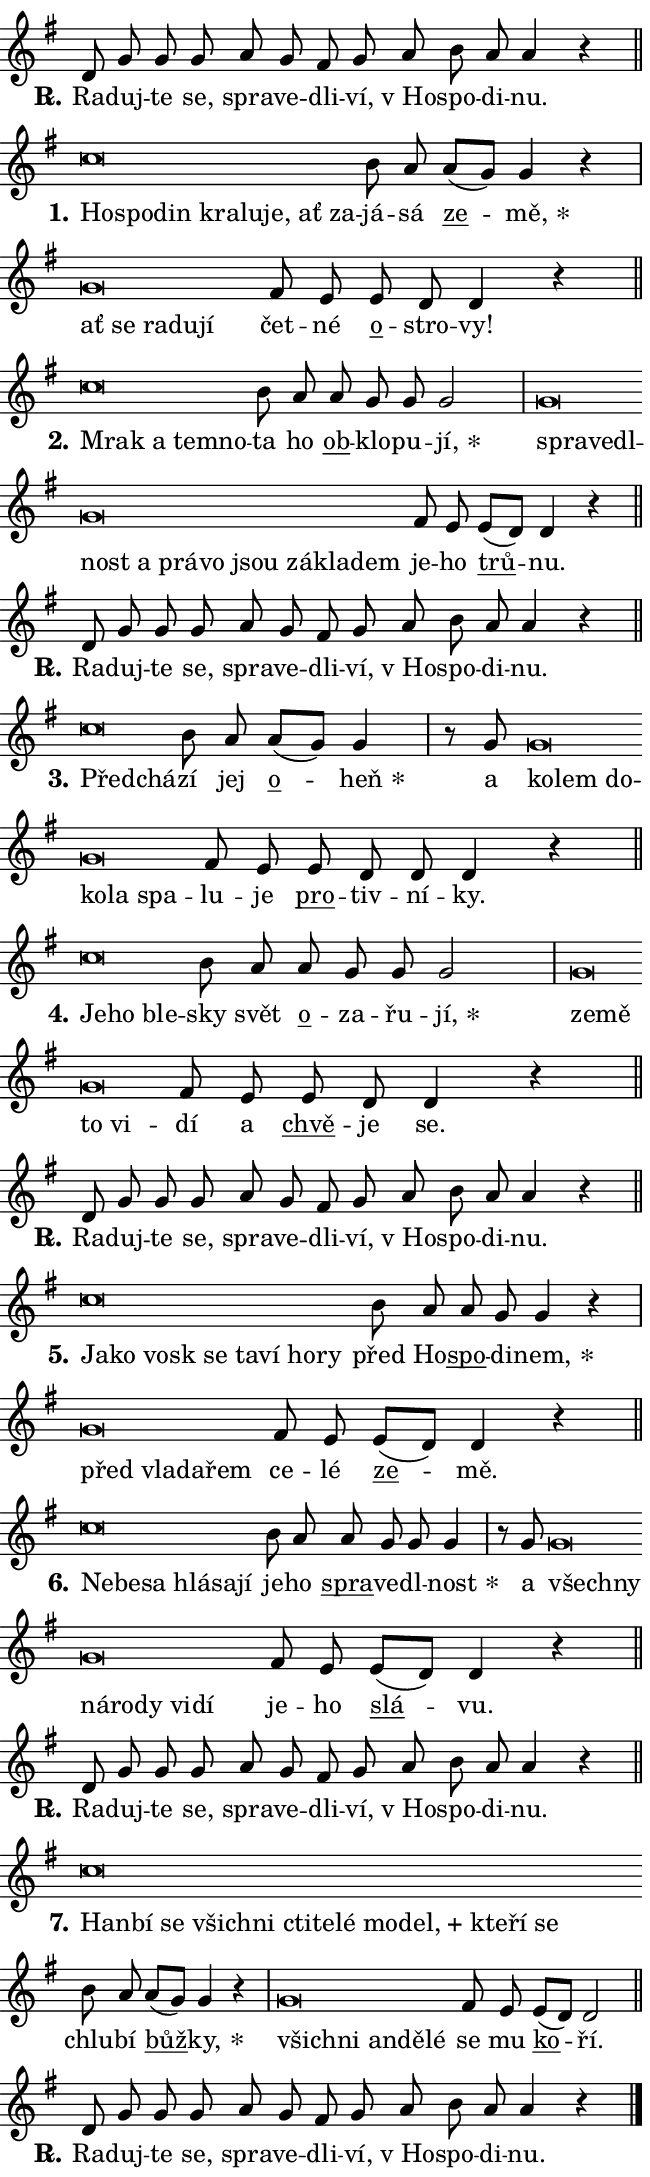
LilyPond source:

\version "2.24.0"
\header { tagline = "" }
\paper {
  indent = 0\cm
  top-margin = 0\cm
  right-margin = 0.13\cm % to fit lyric hyphens
  bottom-margin = 0\cm
  left-margin = 0\cm
  paper-width = 11\cm
  page-breaking = #ly:one-page-breaking
  system-system-spacing.basic-distance = #11
  score-system-spacing.basic-distance = #11
  ragged-last = ##f
}


%% Author: Thomas Morley
%% https://lists.gnu.org/archive/html/lilypond-user/2020-05/msg00002.html
#(define (line-position grob)
"Returns position of @var[grob} in current system:
   @code{'start}, if at first time-step
   @code{'end}, if at last time-step
   @code{'middle} otherwise
"
  (let* ((col (ly:item-get-column grob))
         (ln (ly:grob-object col 'left-neighbor))
         (rn (ly:grob-object col 'right-neighbor))
         (col-to-check-left (if (ly:grob? ln) ln col))
         (col-to-check-right (if (ly:grob? rn) rn col))
         (break-dir-left
           (and
             (ly:grob-property col-to-check-left 'non-musical #f)
             (ly:item-break-dir col-to-check-left)))
         (break-dir-right
           (and
             (ly:grob-property col-to-check-right 'non-musical #f)
             (ly:item-break-dir col-to-check-right))))
        (cond ((eqv? 1 break-dir-left) 'start)
              ((eqv? -1 break-dir-right) 'end)
              (else 'middle))))

#(define (tranparent-at-line-position vctor)
  (lambda (grob)
  "Relying on @code{line-position} select the relevant enry from @var{vctor}.
Used to determine transparency,"
    (case (line-position grob)
      ((end) (not (vector-ref vctor 0)))
      ((middle) (not (vector-ref vctor 1)))
      ((start) (not (vector-ref vctor 2))))))

noteHeadBreakVisibility =
#(define-music-function (break-visibility)(vector?)
"Makes @code{NoteHead}s transparent relying on @var{break-visibility}"
#{
  \override NoteHead.transparent =
    #(tranparent-at-line-position break-visibility)
#})

#(define delete-ledgers-for-transparent-note-heads
  (lambda (grob)
    "Reads whether a @code{NoteHead} is transparent.
If so this @code{NoteHead} is removed from @code{'note-heads} from
@var{grob}, which is supposed to be @code{LedgerLineSpanner}.
As a result ledgers are not printed for this @code{NoteHead}"
    (let* ((nhds-array (ly:grob-object grob 'note-heads))
           (nhds-list
             (if (ly:grob-array? nhds-array)
                 (ly:grob-array->list nhds-array)
                 '()))
           ;; Relies on the transparent-property being done before
           ;; Staff.LedgerLineSpanner.after-line-breaking is executed.
           ;; This is fragile ...
           (to-keep
             (remove
               (lambda (nhd)
                 (ly:grob-property nhd 'transparent #f))
               nhds-list)))
      ;; TODO find a better method to iterate over grob-arrays, similiar
      ;; to filter/remove etc for lists
      ;; For now rebuilt from scratch
      (set! (ly:grob-object grob 'note-heads)  '())
      (for-each
        (lambda (nhd)
          (ly:pointer-group-interface::add-grob grob 'note-heads nhd))
        to-keep))))

squashNotes = {
  \override NoteHead.X-extent = #'(-0.2 . 0.2)
  \override NoteHead.Y-extent = #'(-0.75 . 0)
  \override NoteHead.stencil =
    #(lambda (grob)
       (let ((pos (ly:grob-property grob 'staff-position)))
         (begin
           (if (< pos -7) (display "ERROR: Lower brevis then expected\n") (display ""))
           (if (<= pos -6) ly:text-interface::print ly:note-head::print))))
}
unSquashNotes = {
  \revert NoteHead.X-extent
  \revert NoteHead.Y-extent
  \revert NoteHead.stencil
}

hideNotes = \noteHeadBreakVisibility #begin-of-line-visible
unHideNotes = \noteHeadBreakVisibility #all-visible

% work-around for resetting accidentals
% https://lilypond.org/doc/v2.23/Documentation/notation/displaying-rhythms#unmetered-music
cadenzaMeasure = {
  \cadenzaOff
  \partial 1024 s1024
  \cadenzaOn
}

#(define-markup-command (accent layout props text) (markup?)
  "Underline accented syllable"
  (interpret-markup layout props
    #{\markup \override #'(offset . 4.3) \underline { #text }#}))

responsum = \markup \concat {
  "R" \hspace #-1.05 \path #0.1 #'((moveto 0 0.07) (lineto 0.9 0.8)) \hspace #0.05 "."
}

spaceSize = #0.6828661417322834 % exact space size for TeX Gyre Schola

\layout {
  \context {
    \Staff
    \remove "Time_signature_engraver"
    \override LedgerLineSpanner.after-line-breaking = #delete-ledgers-for-transparent-note-heads
  }
  \context {
    \Lyrics {
      \override LyricSpace.minimum-distance = \spaceSize
      \override LyricText.font-name = #"TeX Gyre Schola"
      \override LyricText.font-size = 1
      \override StanzaNumber.font-name = #"TeX Gyre Schola Bold"
      \override StanzaNumber.font-size = 1
    }
  }
  \context {
    \Score 
    \override NoteHead.text =
      #(lambda (grob) 
        (let ((pos (ly:grob-property grob 'staff-position)))
          #{\markup {
            \combine
              \halign #-0.55 \raise #(if (= pos -6) 0 0.5) \override #'(thickness . 2) \draw-line #'(3.2 . 0)
              \musicglyph "noteheads.sM1"
          }#}))
  }
}

% magnetic-lyrics.ily
%
%   written by
%     Jean Abou Samra <jean@abou-samra.fr>
%     Werner Lemberg <wl@gnu.org>
%
%   adapted by
%     Jiri Hon <jiri.hon@gmail.com>
%
% Version 2022-Apr-15

% https://www.mail-archive.com/lilypond-user@gnu.org/msg149350.html

#(define (Left_hyphen_pointer_engraver context)
   "Collect syllable-hyphen-syllable occurrences in lyrics and store
them in properties.  This engraver only looks to the left.  For
example, if the lyrics input is @code{foo -- bar}, it does the
following.

@itemize @bullet
@item
Set the @code{text} property of the @code{LyricHyphen} grob between
@q{foo} and @q{bar} to @code{foo}.

@item
Set the @code{left-hyphen} property of the @code{LyricText} grob with
text @q{foo} to the @code{LyricHyphen} grob between @q{foo} and
@q{bar}.
@end itemize

Use this auxiliary engraver in combination with the
@code{lyric-@/text::@/apply-@/magnetic-@/offset!} hook."
   (let ((hyphen #f)
         (text #f))
     (make-engraver
      (acknowledgers
       ((lyric-syllable-interface engraver grob source-engraver)
        (set! text grob)))
      (end-acknowledgers
       ((lyric-hyphen-interface engraver grob source-engraver)
        ;(when (not (grob::has-interface grob 'lyric-space-interface))
          (set! hyphen grob)));)
      ((stop-translation-timestep engraver)
       (when (and text hyphen)
         (ly:grob-set-object! text 'left-hyphen hyphen))
       (set! text #f)
       (set! hyphen #f)))))

#(define (lyric-text::apply-magnetic-offset! grob)
   "If the space between two syllables is less than the value in
property @code{LyricText@/.details@/.squash-threshold}, move the right
syllable to the left so that it gets concatenated with the left
syllable.

Use this function as a hook for
@code{LyricText@/.after-@/line-@/breaking} if the
@code{Left_@/hyphen_@/pointer_@/engraver} is active."
   (let ((hyphen (ly:grob-object grob 'left-hyphen #f)))
     (when hyphen
       (let ((left-text (ly:spanner-bound hyphen LEFT)))
         (when (grob::has-interface left-text 'lyric-syllable-interface)
           (let* ((common (ly:grob-common-refpoint grob left-text X))
                  (this-x-ext (ly:grob-extent grob common X))
                  (left-x-ext
                   (begin
                     ;; Trigger magnetism for left-text.
                     (ly:grob-property left-text 'after-line-breaking)
                     (ly:grob-extent left-text common X)))
                  ;; `delta` is the gap width between two syllables.
                  (delta (- (interval-start this-x-ext)
                            (interval-end left-x-ext)))
                  (details (ly:grob-property grob 'details))
                  (threshold (assoc-get 'squash-threshold details 0.2)))
             (when (< delta threshold)
               (let* (;; We have to manipulate the input text so that
                      ;; ligatures crossing syllable boundaries are not
                      ;; disabled.  For languages based on the Latin
                      ;; script this is essentially a beautification.
                      ;; However, for non-Western scripts it can be a
                      ;; necessity.
                      (lt (ly:grob-property left-text 'text))
                      (rt (ly:grob-property grob 'text))
                      (is-space (grob::has-interface hyphen 'lyric-space-interface))
                      (space (if is-space " " ""))
                      (extra-delta (if is-space spaceSize 0))
                      ;; Append new syllable.
                      (ltrt-space (if (and (string? lt) (string? rt))
                                (string-append lt space rt)
                                (make-concat-markup (list lt space rt))))
                      ;; Right-align `ltrt` to the right side.
                      (ltrt-space-markup (grob-interpret-markup
                               grob
                               (make-translate-markup
                                (cons (interval-length this-x-ext) 0)
                                (make-right-align-markup ltrt-space)))))
                 (begin
                   ;; Don't print `left-text`.
                   (ly:grob-set-property! left-text 'stencil #f)
                   ;; Set text and stencil (which holds all collected
                   ;; syllables so far) and shift it to the left.
                   (ly:grob-set-property! grob 'text ltrt-space)
                   (ly:grob-set-property! grob 'stencil ltrt-space-markup)
                   (ly:grob-translate-axis! grob (- (- delta extra-delta)) X))))))))))


#(define (lyric-hyphen::displace-bounds-first grob)
   ;; Make very sure this callback isn't triggered too early.
   (let ((left (ly:spanner-bound grob LEFT))
         (right (ly:spanner-bound grob RIGHT)))
     (ly:grob-property left 'after-line-breaking)
     (ly:grob-property right 'after-line-breaking)
     (ly:lyric-hyphen::print grob)))

squashThreshold = #0.4

\layout {
  \context {
    \Lyrics
    \consists #Left_hyphen_pointer_engraver
    \override LyricText.after-line-breaking =
      #lyric-text::apply-magnetic-offset!
    \override LyricHyphen.stencil = #lyric-hyphen::displace-bounds-first
    \override LyricText.details.squash-threshold = \squashThreshold
    \override LyricHyphen.minimum-distance = 0
    \override LyricHyphen.minimum-length = \squashThreshold
  }
}

squashText = \override LyricText.details.squash-threshold = 9999
unSquashText = \override LyricText.details.squash-threshold = \squashThreshold

leftText = \override LyricText.self-alignment-X = #LEFT
unLeftText = \revert LyricText.self-alignment-X

starOffset = #(lambda (grob) 
                (let ((x_offset (ly:self-alignment-interface::aligned-on-x-parent grob)))
                  (if (= x_offset 0) 0 (+ x_offset 1.2))))

star = #(define-music-function (syllable)(string?)
"Append star separator at the end of a syllable"
#{
  \once \override LyricText.X-offset = #starOffset
  \lyricmode { \markup {
    #syllable
    \override #'((font-name . "TeX Gyre Schola Bold")) \hspace #0.2 \lower #0.65 \larger "*"
  } }
#})

starAccent = #(define-music-function (syllable)(string?)
"Append star separator at the end of a syllable and make accent"
#{
  \once \override LyricText.X-offset = #starOffset
  \lyricmode { \markup {
    \accent #syllable
    \override #'((font-name . "TeX Gyre Schola Bold")) \hspace #0.2 \lower #0.65 \larger "*"
  } }
#})

breath = #(define-music-function (syllable)(string?)
"Append breathing indicator at the end of a syllable"
#{
  \lyricmode { \markup { #syllable "+" } }
#})

optionalBreath = #(define-music-function (syllable)(string?)
"Append optional breathing indicator at the end of a syllable"
#{
  \lyricmode { \markup { #syllable "(+)" } }
#})


\score {
    <<
        \new Voice = "melody" { \cadenzaOn \key g \major \relative { d'8 g g g a g \bar "" fis g \bar "" a b a a4 r \cadenzaMeasure \bar "||" \break } }
        \new Lyrics \lyricsto "melody" { \lyricmode { \set stanza = \responsum
Ra -- duj -- te se, spra -- ve -- dli -- ví, "v Ho" -- spo -- di -- nu. } }
    >>
    \layout {}
}

\score {
    <<
        \new Voice = "melody" { \cadenzaOn \key g \major \relative { \squashNotes c''\breve*1/16 \hideNotes \breve*1/16 \bar "" \breve*1/16 \bar "" \breve*1/16 \bar "" \breve*1/16 \bar "" \breve*1/16 \bar "" \breve*1/16 \breve*1/16 \bar "" \unHideNotes \unSquashNotes b8 a \bar "" a[( g)] g4 r \cadenzaMeasure \bar "|" \squashNotes g\breve*1/16 \hideNotes \breve*1/16 \bar "" \breve*1/16 \bar "" \breve*1/16 \breve*1/16 \bar "" \unHideNotes \unSquashNotes fis8 e \bar "" e d d4 r \cadenzaMeasure \bar "||" \break } }
        \new Lyrics \lyricsto "melody" { \lyricmode { \set stanza = "1."
\leftText Ho -- \squashText spo -- din kra -- lu -- je, ať za -- \unLeftText \unSquashText já -- sá \markup \accent ze -- \star mě, \leftText ať \squashText se ra -- du -- jí \unLeftText \unSquashText čet -- né \markup \accent o -- stro -- vy! } }
    >>
    \layout {}
}

\score {
    <<
        \new Voice = "melody" { \cadenzaOn \key g \major \relative { \squashNotes c''\breve*1/16 \hideNotes \breve*1/16 \bar "" \breve*1/16 \breve*1/16 \bar "" \unHideNotes \unSquashNotes b8 a \bar "" a g g g2 \cadenzaMeasure \bar "|" \squashNotes g\breve*1/16 \hideNotes \breve*1/16 \bar "" \breve*1/16 \bar "" \breve*1/16 \bar "" \breve*1/16 \bar "" \breve*1/16 \bar "" \breve*1/16 \bar "" \breve*1/16 \bar "" \breve*1/16 \bar "" \breve*1/16 \breve*1/16 \bar "" \unHideNotes \unSquashNotes fis8 e \bar "" e[( d)] d4 r \cadenzaMeasure \bar "||" \break } }
        \new Lyrics \lyricsto "melody" { \lyricmode { \set stanza = "2."
\leftText Mrak \squashText a tem -- no -- \unLeftText \unSquashText ta ho \markup \accent ob -- klo -- pu -- \star jí, \leftText spra -- \squashText ve -- dl -- nost a prá -- vo jsou zá -- kla -- dem \unLeftText \unSquashText je -- ho \markup \accent trů -- nu. } }
    >>
    \layout {}
}

\score {
    <<
        \new Voice = "melody" { \cadenzaOn \key g \major \relative { d'8 g g g a g \bar "" fis g \bar "" a b a a4 r \cadenzaMeasure \bar "||" \break } }
        \new Lyrics \lyricsto "melody" { \lyricmode { \set stanza = \responsum
Ra -- duj -- te se, spra -- ve -- dli -- ví, "v Ho" -- spo -- di -- nu. } }
    >>
    \layout {}
}

\score {
    <<
        \new Voice = "melody" { \cadenzaOn \key g \major \relative { \squashNotes c''\breve*1/16 \hideNotes \breve*1/16 \bar "" \unHideNotes \unSquashNotes b8 a \bar "" a[( g)] g4 \cadenzaMeasure \bar "|" r8 g8 \squashNotes g\breve*1/16 \hideNotes \breve*1/16 \bar "" \breve*1/16 \bar "" \breve*1/16 \bar "" \breve*1/16 \breve*1/16 \bar "" \unHideNotes \unSquashNotes fis8 e \bar "" e d d d4 r \cadenzaMeasure \bar "||" \break } }
        \new Lyrics \lyricsto "melody" { \lyricmode { \set stanza = "3."
\leftText Před -- \squashText chá -- \unLeftText \unSquashText zí jej \markup \accent o -- \star heň a \leftText ko -- \squashText lem do -- ko -- la spa -- \unLeftText \unSquashText lu -- je \markup \accent pro -- tiv -- ní -- ky. } }
    >>
    \layout {}
}

\score {
    <<
        \new Voice = "melody" { \cadenzaOn \key g \major \relative { \squashNotes c''\breve*1/16 \hideNotes \breve*1/16 \breve*1/16 \bar "" \unHideNotes \unSquashNotes b8 a \bar "" a g g g2 \cadenzaMeasure \bar "|" \squashNotes g\breve*1/16 \hideNotes \breve*1/16 \bar "" \breve*1/16 \breve*1/16 \bar "" \unHideNotes \unSquashNotes fis8 e \bar "" e d d4 r \cadenzaMeasure \bar "||" \break } }
        \new Lyrics \lyricsto "melody" { \lyricmode { \set stanza = "4."
\leftText Je -- \squashText ho ble -- \unLeftText \unSquashText sky svět \markup \accent o -- za -- řu -- \star jí, \leftText ze -- \squashText mě to vi -- \unLeftText \unSquashText dí a \markup \accent chvě -- je se. } }
    >>
    \layout {}
}

\score {
    <<
        \new Voice = "melody" { \cadenzaOn \key g \major \relative { d'8 g g g a g \bar "" fis g \bar "" a b a a4 r \cadenzaMeasure \bar "||" \break } }
        \new Lyrics \lyricsto "melody" { \lyricmode { \set stanza = \responsum
Ra -- duj -- te se, spra -- ve -- dli -- ví, "v Ho" -- spo -- di -- nu. } }
    >>
    \layout {}
}

\score {
    <<
        \new Voice = "melody" { \cadenzaOn \key g \major \relative { \squashNotes c''\breve*1/16 \hideNotes \breve*1/16 \bar "" \breve*1/16 \bar "" \breve*1/16 \bar "" \breve*1/16 \bar "" \breve*1/16 \bar "" \breve*1/16 \breve*1/16 \bar "" \unHideNotes \unSquashNotes b8 a \bar "" a g g4 r \cadenzaMeasure \bar "|" \squashNotes g\breve*1/16 \hideNotes \breve*1/16 \bar "" \breve*1/16 \breve*1/16 \bar "" \unHideNotes \unSquashNotes fis8 e \bar "" e[( d)] d4 r \cadenzaMeasure \bar "||" \break } }
        \new Lyrics \lyricsto "melody" { \lyricmode { \set stanza = "5."
\leftText Ja -- \squashText ko vosk se ta -- ví ho -- ry \unLeftText \unSquashText před Ho -- \markup \accent spo -- di -- \star nem, \leftText před \squashText vla -- da -- řem \unLeftText \unSquashText ce -- lé \markup \accent ze -- mě. } }
    >>
    \layout {}
}

\score {
    <<
        \new Voice = "melody" { \cadenzaOn \key g \major \relative { \squashNotes c''\breve*1/16 \hideNotes \breve*1/16 \bar "" \breve*1/16 \bar "" \breve*1/16 \bar "" \breve*1/16 \breve*1/16 \bar "" \unHideNotes \unSquashNotes b8 a \bar "" a g g g4 \cadenzaMeasure \bar "|" r8 g8 \squashNotes g\breve*1/16 \hideNotes \breve*1/16 \bar "" \breve*1/16 \bar "" \breve*1/16 \bar "" \breve*1/16 \bar "" \breve*1/16 \breve*1/16 \bar "" \unHideNotes \unSquashNotes fis8 e \bar "" e[( d)] d4 r \cadenzaMeasure \bar "||" \break } }
        \new Lyrics \lyricsto "melody" { \lyricmode { \set stanza = "6."
\leftText Ne -- \squashText be -- sa hlá -- sa -- jí \unLeftText \unSquashText je -- ho \markup \accent spra -- ve -- dl -- \star nost a \leftText všech -- \squashText ny ná -- ro -- dy vi -- dí \unLeftText \unSquashText je -- ho \markup \accent slá -- vu. } }
    >>
    \layout {}
}

\score {
    <<
        \new Voice = "melody" { \cadenzaOn \key g \major \relative { d'8 g g g a g \bar "" fis g \bar "" a b a a4 r \cadenzaMeasure \bar "||" \break } }
        \new Lyrics \lyricsto "melody" { \lyricmode { \set stanza = \responsum
Ra -- duj -- te se, spra -- ve -- dli -- ví, "v Ho" -- spo -- di -- nu. } }
    >>
    \layout {}
}

\score {
    <<
        \new Voice = "melody" { \cadenzaOn \key g \major \relative { \squashNotes c''\breve*1/16 \hideNotes \breve*1/16 \bar "" \breve*1/16 \bar "" \breve*1/16 \bar "" \breve*1/16 \bar "" \breve*1/16 \bar "" \breve*1/16 \bar "" \breve*1/16 \bar "" \breve*1/16 \bar "" \breve*1/16 \bar "" \breve*1/16 \bar "" \breve*1/16 \breve*1/16 \bar "" \unHideNotes \unSquashNotes b8 a \bar "" a[( g)] g4 r \cadenzaMeasure \bar "|" \squashNotes g\breve*1/16 \hideNotes \breve*1/16 \bar "" \breve*1/16 \bar "" \breve*1/16 \breve*1/16 \bar "" \unHideNotes \unSquashNotes fis8 e \bar "" e[( d)] d2 \cadenzaMeasure \bar "||" \break } }
        \new Lyrics \lyricsto "melody" { \lyricmode { \set stanza = "7."
\leftText Han -- \squashText bí se všich -- ni cti -- te -- lé mo -- \breath "del," kte -- ří se \unLeftText \unSquashText chlu -- bí \markup \accent bůž -- \star ky, \leftText všich -- \squashText ni an -- dě -- lé \unLeftText \unSquashText se mu \markup \accent ko -- ří. } }
    >>
    \layout {}
}

\score {
    <<
        \new Voice = "melody" { \cadenzaOn \key g \major \relative { d'8 g g g a g \bar "" fis g \bar "" a b a a4 r \cadenzaMeasure \bar "||" \break } \bar "|." }
        \new Lyrics \lyricsto "melody" { \lyricmode { \set stanza = \responsum
Ra -- duj -- te se, spra -- ve -- dli -- ví, "v Ho" -- spo -- di -- nu. } }
    >>
    \layout {}
}
